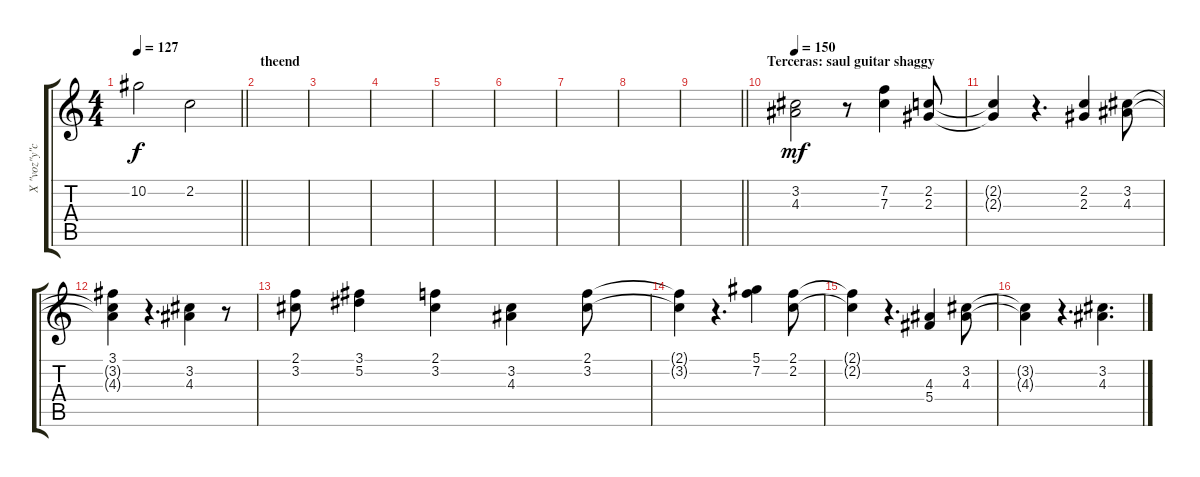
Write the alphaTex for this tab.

\track ("X \"voz\"y\"coros\"" "X \"voz\"y\"c") {mute instrument electricguitarjazz}
\staff {score tabs}
\tuning (Eb4 Bb3 Gb3 Db3 Ab2 Eb2) {hide}
\ts (4 4)
\tempo 127
\clef g2
\barLineRight lightlight
\ks c
10.2.2{dy f} 2.2.2 |
\section ("" "theend")
|
|
|
|
|
|
|
\barLineRight lightlight
|
\section ("" "Terceras: saul guitar shaggy")
\tempo 150
(3.2 4.3).2{dy mf} r.8 (7.2 7.3).4 (2.2 2.3).8 |
(2.2{t} 2.3{t}).4 r.4{d} (2.2 2.3).4 (3.2 4.3).8 |
(3.1 3.2{t} 4.3{t}).4 r.4{d} (3.2 4.3).4 r.8 |
(2.1 3.2).8 (3.1 5.2).4 (2.1 3.2).4 (3.2 4.3).4 (2.1 3.2).8 |
(2.1{t} 3.2{t}).4 r.4{d} (5.1 7.2).4 (2.1 2.2).8 |
(2.1{t} 2.2{t}).4 r.4{d} (4.3 5.4).4 (3.2 4.3).8 |
(3.2{t} 4.3{t}).4 r.4{d} (3.2 4.3).4{d}
